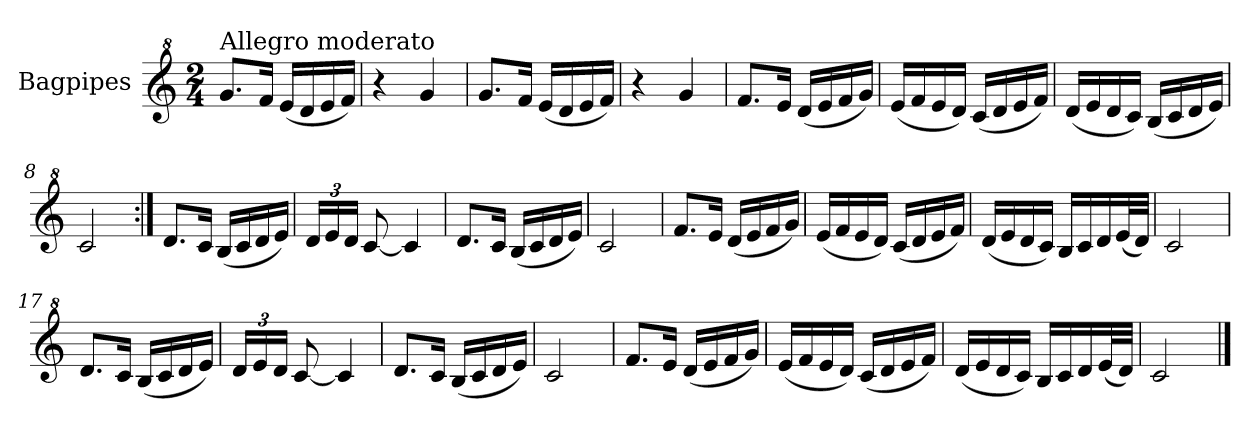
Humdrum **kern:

**kern
*part1
*staff1
*I"Bagpipes
*I'Bag
*clefG^2
*k[]
*C:
*M2/4
=1
!LO:TX:a:t=Allegro moderato
8.gg/L
16ff/Jk
(16ee/LL
16dd/
16ee/
16ff/JJ)
=2
4r
4gg/
=3
8.gg/L
16ff/Jk
(16ee/LL
16dd/
16ee/
16ff/JJ)
=4
4r
4gg/
=5
8.ff/L
16ee/Jk
(16dd/LL
16ee/
16ff/
16gg/JJ)
=6
(16ee/LL
16ff/
16ee/
16dd/JJ)
(16cc/LL
16dd/
16ee/
16ff/JJ)
=7
(16dd/LL
16ee/
16dd/
16cc/JJ)
(16b/LL
16cc/
16dd/
16ee/JJ)
=8
2cc/
!!LO:LB:g=z
=9:|!
8.dd/L
16cc/Jk
(16b/LL
16cc/
16dd/
16ee/JJ)
=10
*Xbrackettup
24dd/LL
24ee/
24dd/JJ
[8cc/
4cc/]
=11
8.dd/L
16cc/Jk
(16b/LL
16cc/
16dd/
16ee/JJ)
=12
2cc/
=13
8.ff/L
16ee/Jk
(16dd/LL
16ee/
16ff/
16gg/JJ)
=14
(16ee/LL
16ff/
16ee/
16dd/JJ)
(16cc/LL
16dd/
16ee/
16ff/JJ)
=15
(16dd/LL
16ee/
16dd/
16cc/JJ)
16b/LL
16cc/
16dd/
(32ee/L
32dd/JJJ)
=16
2cc/
!!LO:LB:g=z
=17
8.dd/L
16cc/Jk
(16b/LL
16cc/
16dd/
16ee/JJ)
=18
24dd/LL
24ee/
24dd/JJ
[8cc/
4cc/]
=19
8.dd/L
16cc/Jk
(16b/LL
16cc/
16dd/
16ee/JJ)
=20
2cc/
=21
8.ff/L
16ee/Jk
(16dd/LL
16ee/
16ff/
16gg/JJ)
=22
(16ee/LL
16ff/
16ee/
16dd/JJ)
(16cc/LL
16dd/
16ee/
16ff/JJ)
=23
(16dd/LL
16ee/
16dd/
16cc/JJ)
16b/LL
16cc/
16dd/
(32ee/L
32dd/JJJ)
=24
2cc/
==
*-
